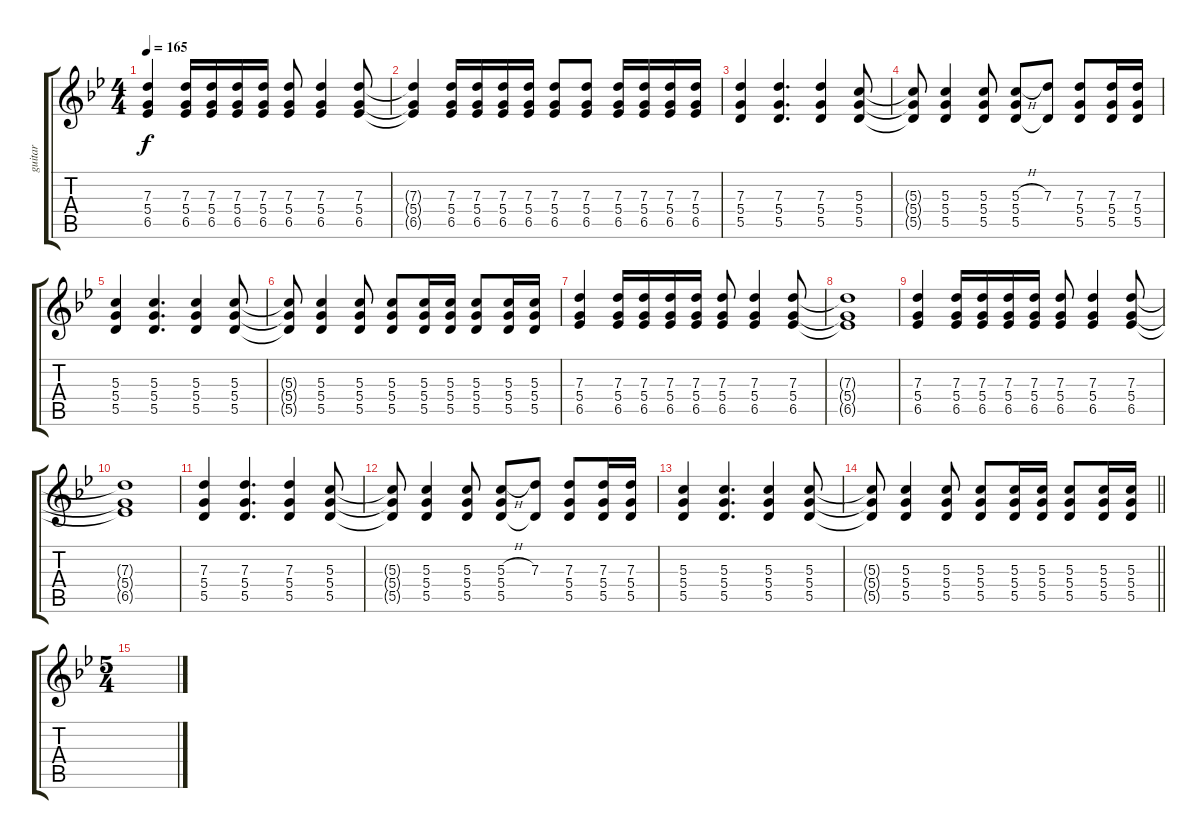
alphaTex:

\track ("guitar" "guitar") {instrument electricguitarclean}
\staff {score tabs}
\tuning (E4 B3 G3 D3 A2 E2) {hide}
\ts (4 4)
\tempo 165
\clef g2
\ks bb
(7.3 5.4 6.5).4{dy f instrument electricguitarclean} (7.3 5.4 6.5).16 (7.3 5.4 6.5).16 (7.3 5.4 6.5).16 (7.3 5.4 6.5).16 (7.3 5.4 6.5).8 (7.3 5.4 6.5).4 (7.3 5.4 6.5).8 |
(7.3{t} 5.4{t} 6.5{t}).4 (7.3 5.4 6.5).16 (7.3 5.4 6.5).16 (7.3 5.4 6.5).16 (7.3 5.4 6.5).16 (7.3 5.4 6.5).8 (7.3 5.4 6.5).8 (7.3 5.4 6.5).16 (7.3 5.4 6.5).16 (7.3 5.4 6.5).16 (7.3 5.4 6.5).16 |
(7.3 5.4 5.5).4 (7.3 5.4 5.5).4{d} (7.3 5.4 5.5).4 (5.3 5.4 5.5).8 |
(5.3{t} 5.4{t} 5.5{t}).8 (5.3 5.4 5.5).4 (5.3 5.4 5.5).8 (5.3{h} 5.4 5.5).8 (7.3 5.5{t}).8 (7.3 5.4 5.5).8 (7.3 5.4 5.5).16 (7.3 5.4 5.5).16 |
(5.3 5.4 5.5).4 (5.3 5.4 5.5).4{d} (5.3 5.4 5.5).4 (5.3 5.4 5.5).8 |
(5.3{t} 5.4{t} 5.5{t}).8 (5.3 5.4 5.5).4 (5.3 5.4 5.5).8 (5.3 5.4 5.5).8 (5.3 5.4 5.5).16 (5.3 5.4 5.5).16 (5.3 5.4 5.5).8 (5.3 5.4 5.5).16 (5.3 5.4 5.5).16 |
(7.3 5.4 6.5).4 (7.3 5.4 6.5).16 (7.3 5.4 6.5).16 (7.3 5.4 6.5).16 (7.3 5.4 6.5).16 (7.3 5.4 6.5).8 (7.3 5.4 6.5).4 (7.3 5.4 6.5).8 |
(7.3{t} 5.4{t} 6.5{t}).1 |
(7.3 5.4 6.5).4 (7.3 5.4 6.5).16 (7.3 5.4 6.5).16 (7.3 5.4 6.5).16 (7.3 5.4 6.5).16 (7.3 5.4 6.5).8 (7.3 5.4 6.5).4 (7.3 5.4 6.5).8 |
(7.3{t} 5.4{t} 6.5{t}).1 |
(7.3 5.4 5.5).4 (7.3 5.4 5.5).4{d} (7.3 5.4 5.5).4 (5.3 5.4 5.5).8 |
(5.3{t} 5.4{t} 5.5{t}).8 (5.3 5.4 5.5).4 (5.3 5.4 5.5).8 (5.3{h} 5.4 5.5).8 (7.3 5.5{t}).8 (7.3 5.4 5.5).8 (7.3 5.4 5.5).16 (7.3 5.4 5.5).16 |
(5.3 5.4 5.5).4 (5.3 5.4 5.5).4{d} (5.3 5.4 5.5).4 (5.3 5.4 5.5).8 |
\barLineRight lightlight
(5.3{t} 5.4{t} 5.5{t}).8 (5.3 5.4 5.5).4 (5.3 5.4 5.5).8 (5.3 5.4 5.5).8 (5.3 5.4 5.5).16 (5.3 5.4 5.5).16 (5.3 5.4 5.5).8 (5.3 5.4 5.5).16 (5.3 5.4 5.5).16 |
\ts (5 4)
